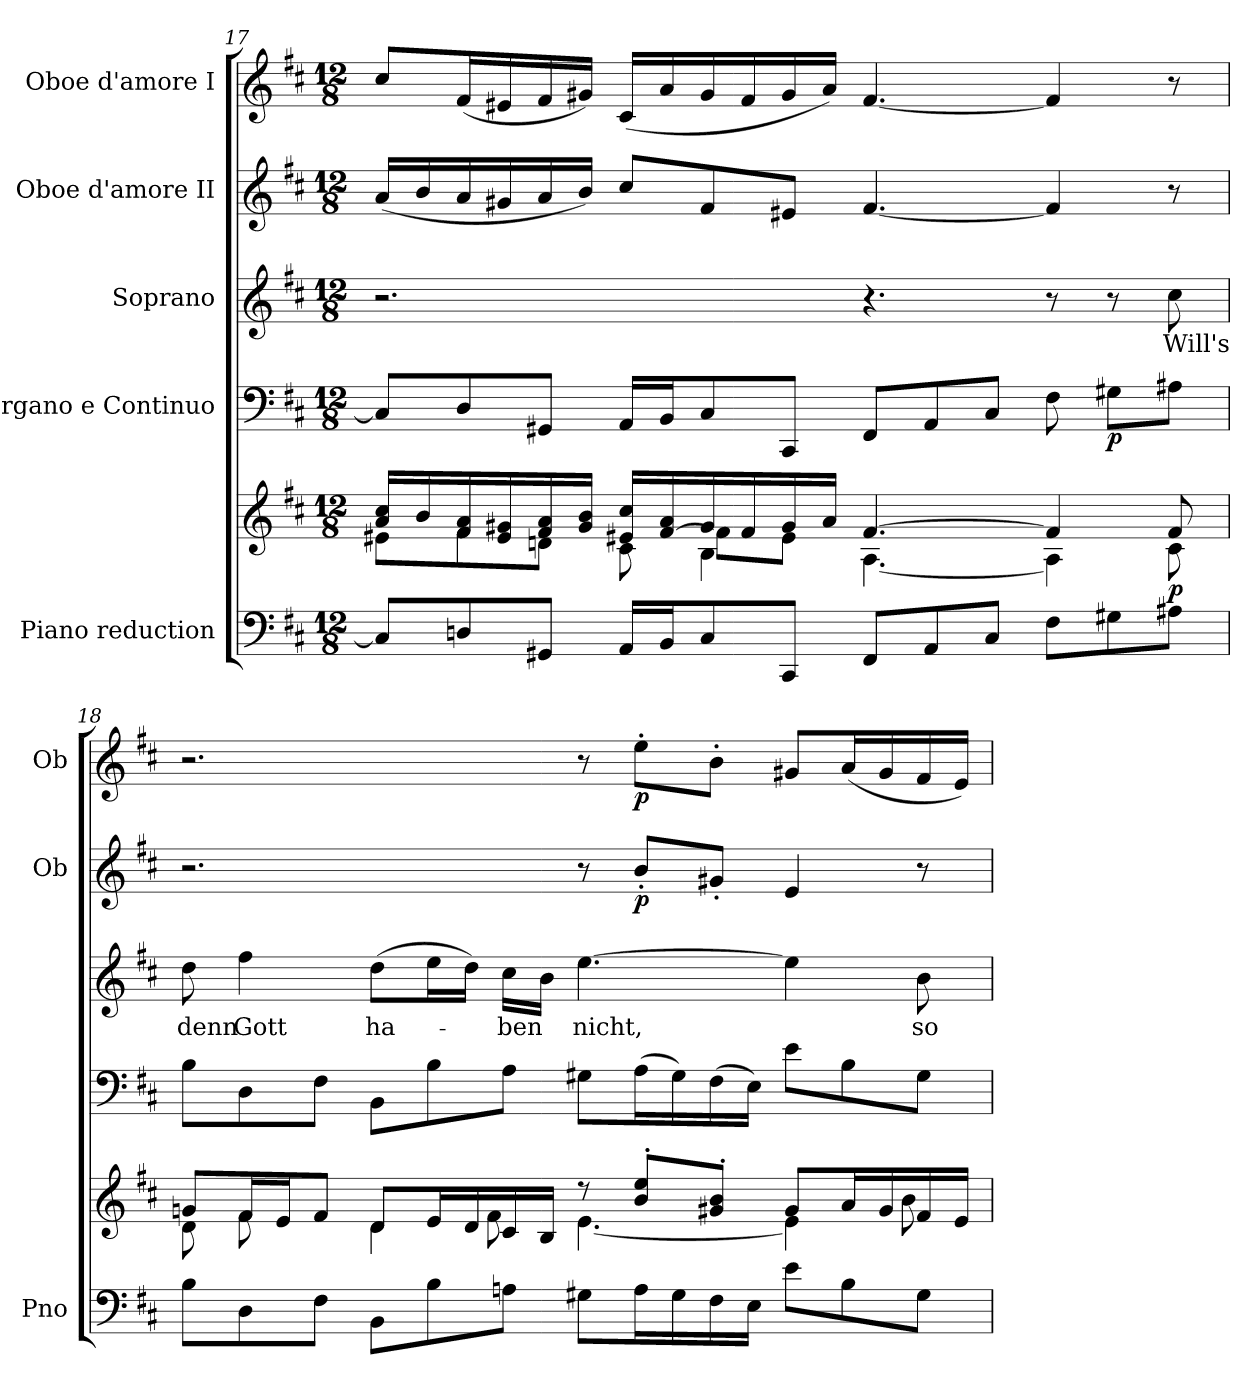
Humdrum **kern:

**kern	**kern	**dynam	**kern	**dynam	**kern	**text	**kern	**dynam	**kern	**dynam
*part5	*part5	*part5	*part4	*part4	*part3	*part3	*part2	*part2	*part1	*part1
*staff6	*staff5	*staff5/6	*staff4	*staff4	*staff3	*staff3	*staff2	*staff2	*staff1	*staff1
*I"Piano reduction	*	*	*I"Organo e Continuo	*	*I"Soprano	*	*I"Oboe d'amore II	*	*I"Oboe d'amore I	*
*I'Pno	*	*	*	*	*	*	*I'Ob	*	*I'Ob	*
*clefF4	*clefG2	*	*clefF4	*	*clefG2	*	*clefG2	*	*clefG2	*
*k[f#c#]	*k[f#c#]	*	*k[f#c#]	*	*k[f#c#]	*	*k[f#c#]	*	*k[f#c#]	*
*M12/8	*M12/8	*	*M12/8	*	*M12/8	*	*M12/8	*	*M12/8	*
=17	=17	=17	=17	=17	=17	=17	=17	=17	=17	=17
*	*^	*	*	*	*	*	*	*	*	*
*	*	*^	*	*	*	*	*	*	*	*	*
8C#/L]	16a/ 16cc#/LL	8e#X\L	4.ryy	.	8C#/L]	.	2.r	.	(16a/LL	.	8cc#/L	.
.	16b/	.	.	.	.	.	.	.	16b/	.	.	.
8Dn/	16f#/ 16a/	8f#\	.	.	8D/	.	.	.	16a/	.	(16f#/L	.
.	16e#/ 16g#X/	.	.	.	.	.	.	.	16g#X/	.	16e#X/	.
8GG#X/J	16f#/ 16a/	8dn\J	.	.	8GG#X/J	.	.	.	16a/	.	16f#/	.
.	16g#/ 16b/JJ	.	.	.	.	.	.	.	16b/JJ)	.	16g#X/JJ)	.
16AA/LL	16e#X/ 16cc#/LL	8c#\	8ryy	.	16AA/LL	.	.	.	8cc#/L	.	(16c#/LL	.
16BB/J	[<16f#/ 16a/	.	.	.	16BB/J	.	.	.	.	.	16a/	.
8C#/	16g#/	4B\	8f#\L]	.	8C#/	.	.	.	8f#/	.	16g#/	.
.	16f#/	.	.	.	.	.	.	.	.	.	16f#/	.
8CC#/J	16g#/	.	8e#\J	.	8CC#/J	.	.	.	8e#X/J	.	16g#/	.
.	16a/JJ	.	.	.	.	.	.	.	.	.	16a/JJ)	.
8FF#/L	[4.f#/	[4.A\	2.ryy	.	8FF#/L	.	4.r	.	[4.f#/	.	[4.f#/	.
8AA/	.	.	.	.	8AA/	.	.	.	.	.	.	.
8C#/J	.	.	.	.	8C#/J	.	.	.	.	.	.	.
8F#\L	4f#/]	4A\]	.	.	8F#\	.	8r	.	4f#/]	.	4f#/]	.
!	!	!	!	!	!	!LO:DY:b	!	!	!	!	!	!
8G#X\	.	.	.	.	8G#X\L	p	8r	.	.	.	.	.
!	!	!	!	!LO:DY:b	!	!	!	!LO:LY:b	!	!	!	!
8A#X\J	8f#/	8c#\	.	p	8A#X\J	.	8cc#\	Will's	8r	.	8r	.
*	*	*v	*v	*	*	*	*	*	*	*	*	*
=18	=18	=18	=18	=18	=18	=18	=18	=18	=18	=18	=18
*^	*	*	*	*	*	*	*	*	*	*	*
!	!	!	!	!	!	!	!	!LO:LY:b	!	!	!	!
4ryy	8B\L	8gn/L	8d\L	.	8B\L	.	8dd\	denn	2.r	.	2.r	.
!	!	!	!	!	!	!	!	!LO:LY:b	!	!	!	!
.	8D\	16f#/L	8f#\	.	8D\	.	4ff#\	Gott	.	.	.	.
.	.	16e/J	.	.	.	.	.	.	.	.	.	.
8A#X/J	8F#\J	8f#/J	8ryy	.	8F#\J	.	.	.	.	.	.	.
!	!	!	!	!	!	!	!	!LO:LY:b	!	!	!	!
1ryy	8BB\L	8d/L	4d\	.	8BB\L	.	(8dd\L	ha-	.	.	.	.
.	8B\	16e/L	.	.	8B\	.	16ee\L	.	.	.	.	.
.	.	16d/	.	.	.	.	16dd\JJ)	.	.	.	.	.
!	!	!	!	!	!	!	!	!LO:LY:b	!	!	!	!
.	8An\J	16c#/	8f#\	.	8A\J	.	16cc#\LL	-ben	.	.	.	.
.	.	16B/JJ	.	.	.	.	16b\JJ	.	.	.	.	.
!	!	!	!	!	!	!	!	!LO:LY:b	!	!	!	!
.	8G#X\L	8r	[4.e\	.	8G#X\L	.	[4.ee\	nicht,	8r	.	8r	.
!	!	!	!	!	!	!	!	!	!	!LO:DY:b	!	!LO:DY:b
.	16A\L	8b/' 8ee/'L	.	.	(16A\L	.	.	.	8b'/L	p	8ee'\L	p
.	16G#\	.	.	.	16G#\)	.	.	.	.	.	.	.
.	16F#\	8g#X/' 8b/'J	.	.	(16F#\	.	.	.	8g#X'/J	.	8b'\J	.
.	16E\JJ	.	.	.	16E\JJ)	.	.	.	.	.	.	.
.	8e\L	8g#/L	4e\]	.	8e\L	.	4ee\]	.	4e/	.	8g#X/L	.
.	8B\	16a/L	.	.	8B\	.	.	.	.	.	(16a/L	.
.	.	16g#/	.	.	.	.	.	.	.	.	16g#/	.
!	!	!	!	!	!	!	!	!LO:LY:b	!	!	!	!
8ryy	8G#\J	16f#/	8b\	.	8G#\J	.	8b\	so	8r	.	16f#/	.
.	.	16e/JJ	.	.	.	.	.	.	.	.	16e/JJ)	.
*v	*v	*	*	*	*	*	*	*	*	*	*	*
*	*v	*v	*	*	*	*	*	*	*	*	*
=	=	=	=	=	=	=	=	=	=	=
*-	*-	*-	*-	*-	*-	*-	*-	*-	*-	*-
